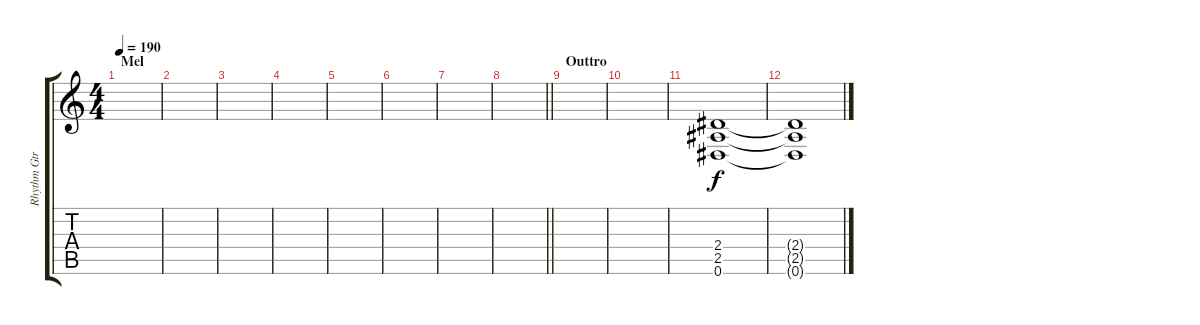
\track ("Rhythm Gtr. 2" "Rhythm Gtr") {instrument distortionguitar}
\staff {score tabs}
\tuning (Eb4 Bb3 Gb3 Db3 Ab2 Eb2) {hide}
\ts (4 4)
\section ("" "Mel")
\tempo 190
\clef g2
\ks c
|
|
|
|
|
|
|
\barLineRight lightlight
|
\section ("" "Outtro")
|
|
(2.4 2.5 0.6).1 |
(2.4{t} 2.5{t} 0.6{t}).1
